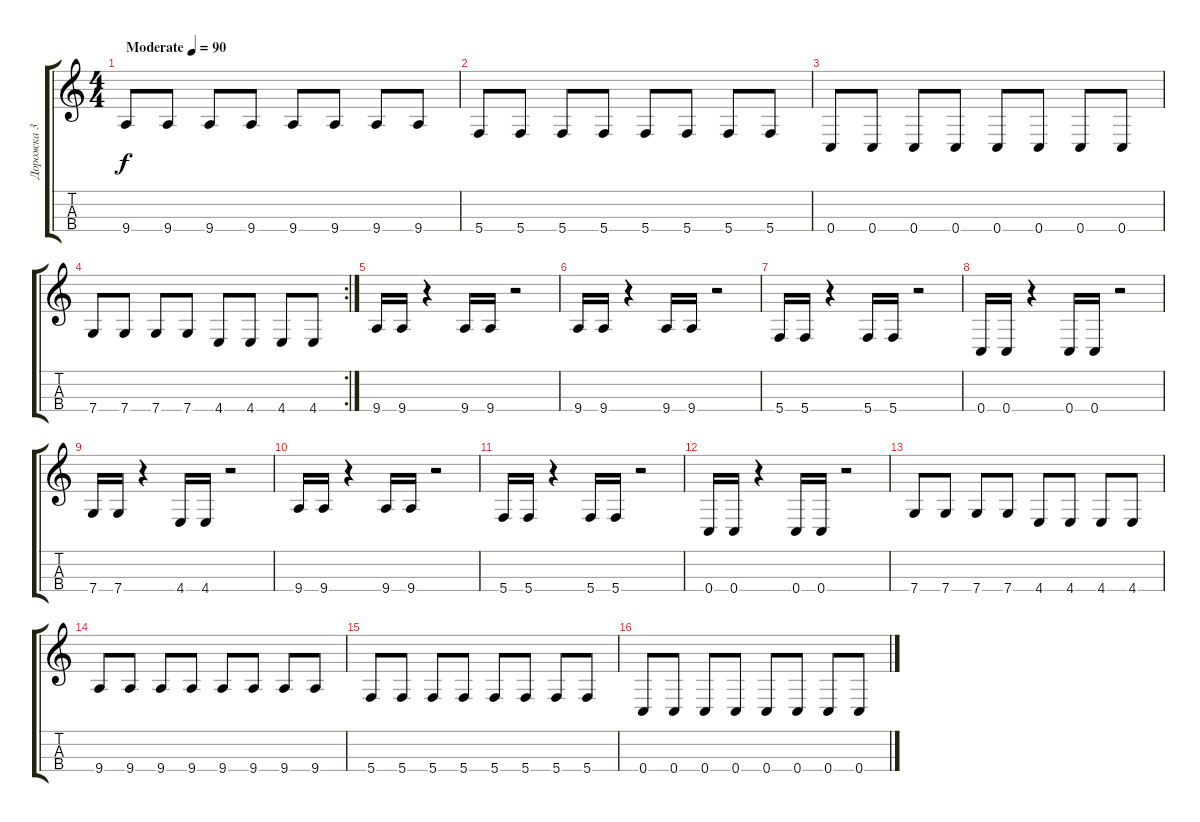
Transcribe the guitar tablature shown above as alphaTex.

\track ("Дорожка 3" "Дорожка 3") {instrument electricbassfinger}
\staff {score tabs}
\tuning (A3 D3 G2 C2) {hide}
\ts (4 4)
\tempo (90 "Moderate")
\clef g2
\ks c
9.4.8{dy f instrument electricbassfinger} 9.4.8 9.4.8 9.4.8 9.4.8 9.4.8 9.4.8 9.4.8 |
5.4.8 5.4.8 5.4.8 5.4.8 5.4.8 5.4.8 5.4.8 5.4.8 |
0.4.8 0.4.8 0.4.8 0.4.8 0.4.8 0.4.8 0.4.8 0.4.8 |
\rc 2
7.4.8 7.4.8 7.4.8 7.4.8 4.4.8 4.4.8 4.4.8 4.4.8 |
9.4.16 9.4.16 r.4 9.4.16 9.4.16 r.2 |
9.4.16 9.4.16 r.4 9.4.16 9.4.16 r.2 |
5.4.16 5.4.16 r.4 5.4.16 5.4.16 r.2 |
0.4.16 0.4.16 r.4 0.4.16 0.4.16 r.2 |
7.4.16 7.4.16 r.4 4.4.16 4.4.16 r.2 |
9.4.16 9.4.16 r.4 9.4.16 9.4.16 r.2 |
5.4.16 5.4.16 r.4 5.4.16 5.4.16 r.2 |
0.4.16 0.4.16 r.4 0.4.16 0.4.16 r.2 |
7.4.8 7.4.8 7.4.8 7.4.8 4.4.8 4.4.8 4.4.8 4.4.8 |
9.4.8 9.4.8 9.4.8 9.4.8 9.4.8 9.4.8 9.4.8 9.4.8 |
5.4.8 5.4.8 5.4.8 5.4.8 5.4.8 5.4.8 5.4.8 5.4.8 |
0.4.8 0.4.8 0.4.8 0.4.8 0.4.8 0.4.8 0.4.8 0.4.8
